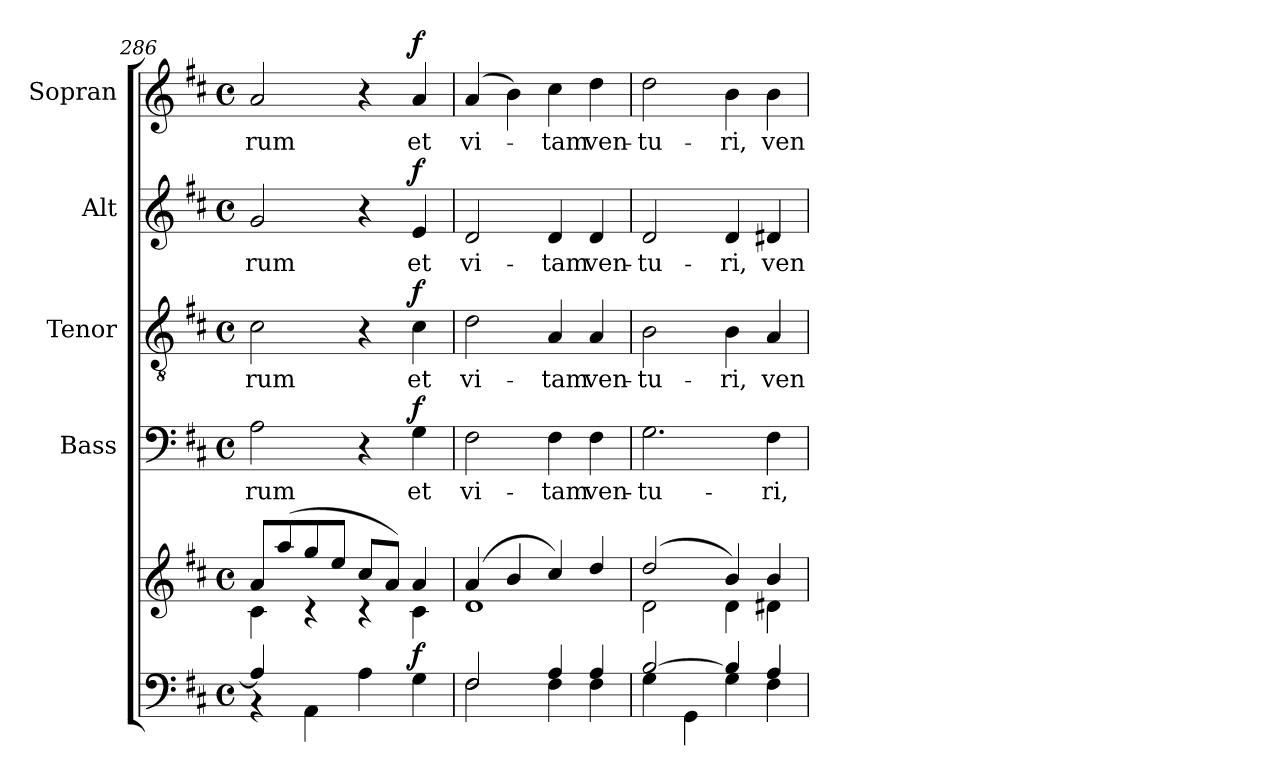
**kern	**kern	**dynam	**kern	**text	**dynam	**kern	**text	**dynam	**kern	**text	**dynam	**kern	**text	**dynam
*part5	*part5	*part5	*part4	*part4	*part4	*part3	*part3	*part3	*part2	*part2	*part2	*part1	*part1	*part1
*staff6	*staff5	*staff5/6	*staff4	*staff4	*staff4	*staff3	*staff3	*staff3	*staff2	*staff2	*staff2	*staff1	*staff1	*staff1
*	*	*	*I"Bass	*	*	*I"Tenor	*	*	*I"Alt	*	*	*I"Sopran	*	*
*	*	*	*I'B.	*	*	*I'T.	*	*	*I'A.	*	*	*I'S.	*	*
!!LO:PB:g=z
*clefF4	*clefG2	*	*clefF4	*	*	*clefGv2	*	*	*clefG2	*	*	*clefG2	*	*
*k[f#c#]	*k[f#c#]	*	*k[f#c#]	*	*	*k[f#c#]	*	*	*k[f#c#]	*	*	*k[f#c#]	*	*
*D:	*D:	*	*D:	*	*	*D:	*	*	*D:	*	*	*D:	*	*
*M4/4	*M4/4	*	*M4/4	*	*	*M4/4	*	*	*M4/4	*	*	*M4/4	*	*
*met(c)	*met(c)	*	*met(c)	*	*	*met(c)	*	*	*met(c)	*	*	*met(c)	*	*
=286	=286	=286	=286	=286	=286	=286	=286	=286	=286	=286	=286	=286	=286	=286
*^	*^	*	*	*	*	*	*	*	*	*	*	*	*	*
!	!	!	!	!	!	!LO:LY:b	!	!	!LO:LY:b	!	!	!LO:LY:b	!	!	!LO:LY:b	!
4A/]	4rBB	8a!/L	4c#\	.	2A\	-rum	.	2c#\	-rum	.	2g/	-rum	.	2a/	-rum	.
.	.	(>8aa!/	.	.	.	.	.	.	.	.	.	.	.	.	.	.
4ryy	4AA\	8gg!/	4rc	.	.	.	.	.	.	.	.	.	.	.	.	.
.	.	8ee!/J	.	.	.	.	.	.	.	.	.	.	.	.	.	.
2ryy	4A\	8cc#!/L	4rc	.	4r	.	.	4r	.	.	4r	.	.	4r	.	.
.	.	8a!/J)	.	.	.	.	.	.	.	.	.	.	.	.	.	.
!	!	!	!	!LO:DY:b	!	!LO:LY:b	!LO:DY:a	!	!LO:LY:b	!LO:DY:a	!	!LO:LY:b	!LO:DY:a	!	!LO:LY:b	!LO:DY:a
.	4G\	4a/	4c#\	f	4G\	et	f	4c#\	et	f	4e/	et	f	4a/	et	f
=287	=287	=287	=287	=287	=287	=287	=287	=287	=287	=287	=287	=287	=287	=287	=287	=287
!	!	!	!	!	!	!LO:LY:b	!	!	!LO:LY:b	!	!	!LO:LY:b	!	!	!LO:LY:b	!
2F#/	2F#\	(<4a/	1d	.	2F#\	vi-	.	2d\	vi-	.	2d/	vi-	.	(4a/	vi-	.
.	.	4b/	.	.	.	.	.	.	.	.	.	.	.	4b\)	.	.
!	!	!	!	!	!	!LO:LY:b	!	!	!LO:LY:b	!	!	!LO:LY:b	!	!	!LO:LY:b	!
4A/	4F#\	4cc#/)	.	.	4F#\	-tam	.	4A/	-tam	.	4d/	-tam	.	4cc#\	-tam	.
!	!	!	!	!	!	!LO:LY:b	!	!	!LO:LY:b	!	!	!LO:LY:b	!	!	!LO:LY:b	!
4A/	4F#\	4dd/	.	.	4F#\	ven-	.	4A/	ven-	.	4d/	ven-	.	4dd\	ven-	.
=288	=288	=288	=288	=288	=288	=288	=288	=288	=288	=288	=288	=288	=288	=288	=288	=288
!	!	!	!	!	!	!LO:LY:b	!	!	!LO:LY:b	!	!	!LO:LY:b	!	!	!LO:LY:b	!
[>2B/	4G\	(2dd/	2d\	.	2.G\	-tu-	.	2B\	-tu-	.	2d/	-tu-	.	2dd\	-tu-	.
.	4GG\	.	.	.	.	.	.	.	.	.	.	.	.	.	.	.
!	!	!	!	!	!	!	!	!	!LO:LY:b	!	!	!LO:LY:b	!	!	!LO:LY:b	!
4B/]	4G\	4b/)	4d\	.	.	.	.	4B\	-ri,	.	4d/	-ri,	.	4b\	-ri,	.
!	!	!	!	!	!	!LO:LY:b	!	!	!LO:LY:b	!	!	!LO:LY:b	!	!	!LO:LY:b	!
4A/	4F#\	4b/	4d#X\	.	4F#\	-ri,	.	4A/	ven-	.	4d#X/	ven-	.	4b\	ven-	.
*v	*v	*	*	*	*	*	*	*	*	*	*	*	*	*	*	*
*	*v	*v	*	*	*	*	*	*	*	*	*	*	*	*	*
=	=	=	=	=	=	=	=	=	=	=	=	=	=	=
*-	*-	*-	*-	*-	*-	*-	*-	*-	*-	*-	*-	*-	*-	*-
